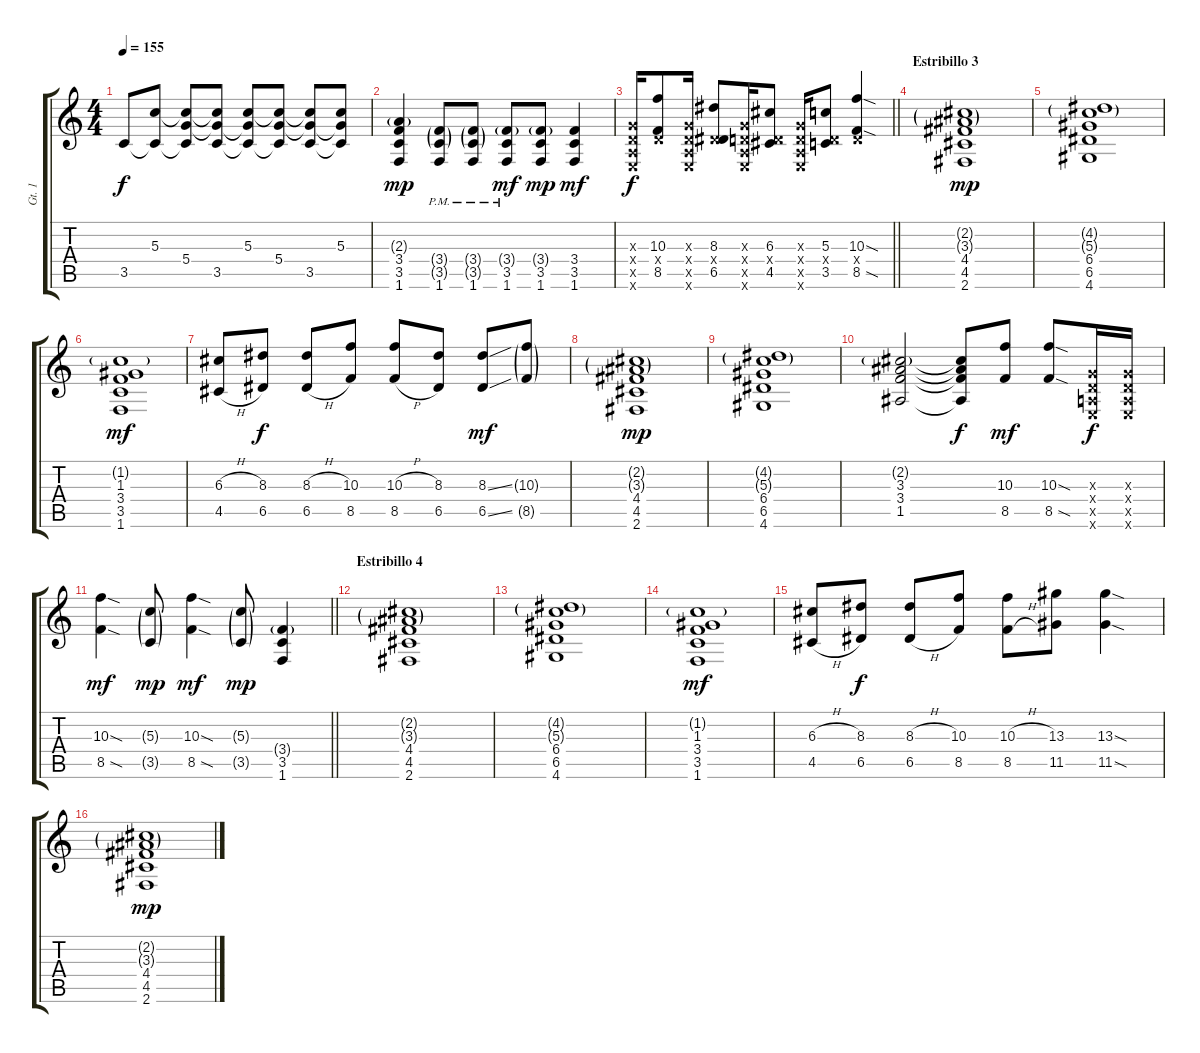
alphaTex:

\track ("Gt. 1" "Gt. 1") {instrument distortionguitar}
\staff {score tabs}
\tuning (E4 B3 G3 D3 A2 E2) {hide}
\ts (4 4)
\tempo 155
\clef g2
\ks c
3.5.8{dy f} (5.3 3.5{t}).8 (5.3{t} 5.4 3.5{t}).8 (5.3{t} 5.4{t} 3.5).8 (5.3 5.4{t} 3.5{t}).8 (5.3{t} 5.4 3.5{t}).8 (5.3{t} 5.4{t} 3.5).8 (5.3 5.4{t} 3.5{t}).8 |
(2.3{g} 3.4 3.5 1.6).4{dy mp volume 8} (3.4{g pm} 3.5{g pm} 1.6{pm}).8 (3.4{g pm} 3.5{g pm} 1.6{pm}).8 (3.4{g pm} 3.5{pm} 1.6{pm}).8{dy mf} (3.4{g} 3.5 1.6).8{dy mp} (3.4 3.5 1.6).4{dy mf} |
\barLineRight lightlight
(0.3{x} 0.4{x} 0.5{x} 0.6{x}).16{dy f} (10.3 0.4{x} 8.5).8 (0.3{x} 0.4{x} 0.5{x} 0.6{x}).16 (8.3 0.4{x} 6.5).8 (0.3{x} 0.4{x} 0.5{x} 0.6{x}).16 (6.3 0.4{x} 4.5).8 (0.3{x} 0.4{x} 0.5{x} 0.6{x}).16 (5.3 0.4{x} 3.5).8 (10.3{sod} 0.4{x} 8.5{sod}).4 |
\section ("" "Estribillo 3")
(2.2{g} 3.3{g} 4.4 4.5 2.6).1{dy mp} |
(4.2{g} 5.3{g} 6.4 6.5 4.6).1 |
(1.2{g} 1.3 3.4 3.5 1.6).1{dy mf} |
(6.3{h} 4.5{h}).8 (8.3 6.5).8{dy f} (8.3{h} 6.5{h}).8 (10.3 8.5).8 (10.3{h} 8.5{h}).8 (8.3 6.5).8 (8.3{ss} 6.5{ss}).8{dy mf} (10.3{g} 8.5{g}).8 |
(2.2{g} 3.3{g} 4.4 4.5 2.6).1{dy mp} |
(4.2{g} 5.3{g} 6.4 6.5 4.6).1 |
(2.2{g} 3.3 3.4 1.5).2 (2.2{t} 3.3{t} 3.4{t} 1.5{t}).8{dy f} (10.3 8.5).8{dy mf} (10.3{sod} 8.5{sod}).8 (0.3{x} 0.4{x} 0.5{x} 0.6{x}).16{dy f} (0.3{x} 0.4{x} 0.5{x} 0.6{x}).16 |
\barLineRight lightlight
(10.3{sod} 8.5{sod}).4{dy mf} (5.3{g} 3.5{g}).8{dy mp} (10.3{sod} 8.5{sod}).4{dy mf} (5.3{g} 3.5{g}).8{dy mp} (3.4{g} 3.5 1.6).4 |
\section ("" "Estribillo 4")
(2.2{g} 3.3{g} 4.4 4.5 2.6).1 |
(4.2{g} 5.3{g} 6.4 6.5 4.6).1 |
(1.2{g} 1.3 3.4 3.5 1.6).1{dy mf} |
(6.3{h} 4.5{h}).8 (8.3 6.5).8{dy f} (8.3{h} 6.5{h}).8 (10.3 8.5).8 (10.3{h} 8.5{h}).8 (13.3 11.5).8 (13.3{sod} 11.5{sod}).4 |
(2.2{g} 3.3{g} 4.4 4.5 2.6).1{dy mp}
